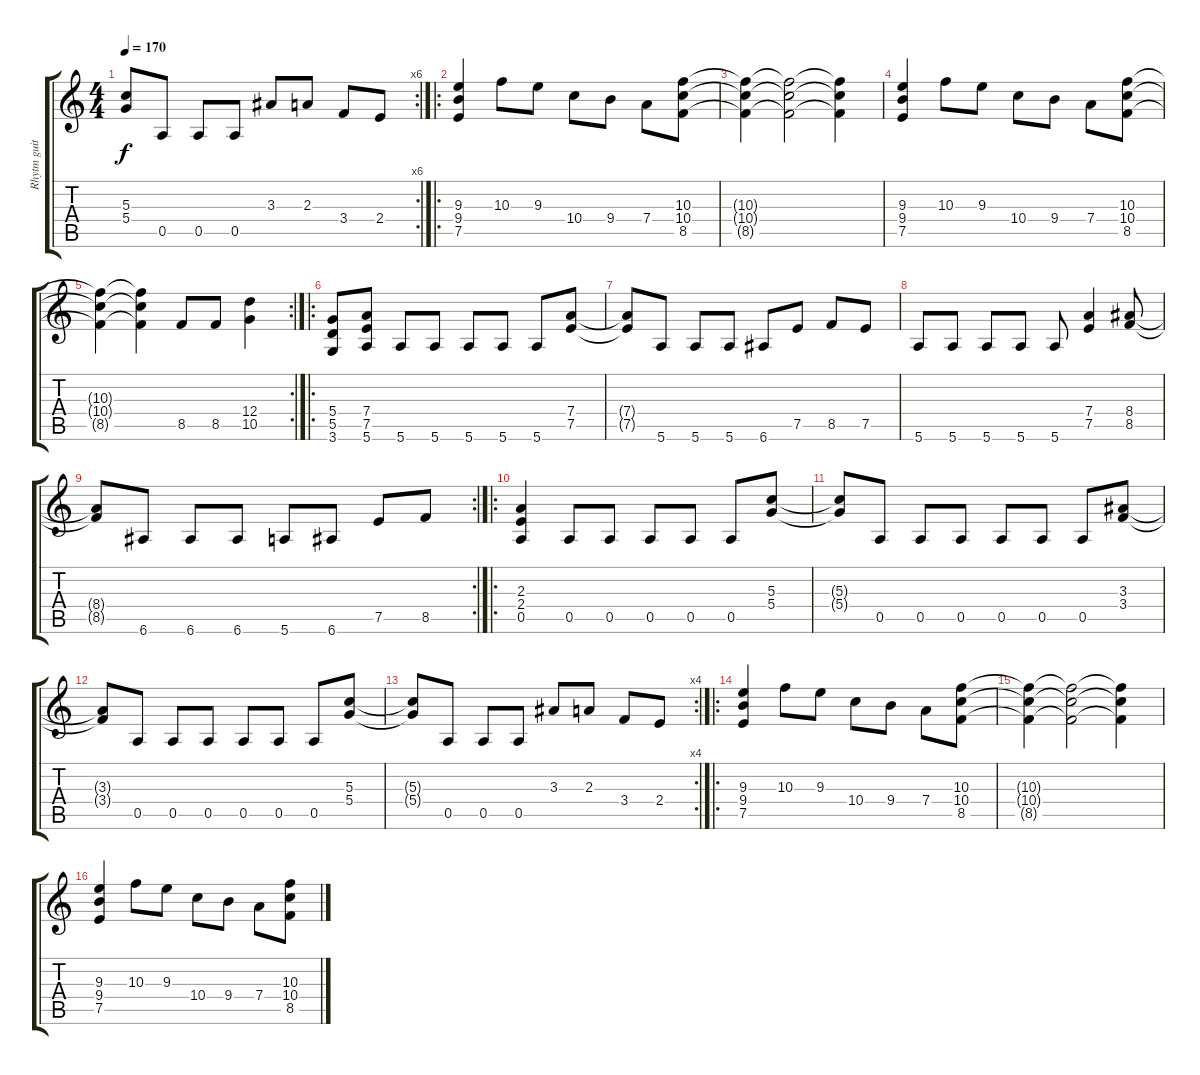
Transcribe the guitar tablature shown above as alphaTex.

\track ("Rhytm guitar" "Rhytm guit") {instrument distortionguitar}
\staff {score tabs}
\tuning (E4 B3 G3 D3 A2 E2) {hide}
\rc 6
\ts (4 4)
\tempo 170
\clef g2
\ks c
(5.3{t} 5.4{t}).8{dy f} 0.5.8 0.5.8 0.5.8 3.3.8 2.3.8 3.4.8 2.4.8 |
\ro
(9.3 9.4 7.5).4 10.3.8 9.3.8 10.4.8 9.4.8 7.4.8 (10.3 10.4 8.5).8 |
(10.3{t} 10.4{t} 8.5{t}).4 (10.3{t} 10.4{t} 8.5{t}).2 (10.3{t} 10.4{t} 8.5{t}).4 |
(9.3 9.4 7.5).4 10.3.8 9.3.8 10.4.8 9.4.8 7.4.8 (10.3 10.4 8.5).8 |
\rc 2
(10.3{t} 10.4{t} 8.5{t}).4 (10.3{t} 10.4{t} 8.5{t}).4 8.5.8 8.5.8 (12.4 10.5).4 |
\ro
(5.4 5.5 3.6).8 (7.4 7.5 5.6).8 5.6.8 5.6.8 5.6.8 5.6.8 5.6.8 (7.4 7.5).8 |
(7.4{t} 7.5{t}).8 5.6.8 5.6.8 5.6.8 6.6.8 7.5.8 8.5.8 7.5.8 |
5.6.8 5.6.8 5.6.8 5.6.8 5.6.8 (7.4 7.5).4 (8.4 8.5).8 |
\rc 2
(8.4{t} 8.5{t}).8 6.6.8 6.6.8 6.6.8 5.6.8 6.6.8 7.5.8 8.5.8 |
\ro
(2.3 2.4 0.5).4 0.5.8 0.5.8 0.5.8 0.5.8 0.5.8 (5.3 5.4).8 |
(5.3{t} 5.4{t}).8 0.5.8 0.5.8 0.5.8 0.5.8 0.5.8 0.5.8 (3.3 3.4).8 |
(3.3{t} 3.4{t}).8 0.5.8 0.5.8 0.5.8 0.5.8 0.5.8 0.5.8 (5.3 5.4).8 |
\rc 4
(5.3{t} 5.4{t}).8 0.5.8 0.5.8 0.5.8 3.3.8 2.3.8 3.4.8 2.4.8 |
\ro
(9.3 9.4 7.5).4 10.3.8 9.3.8 10.4.8 9.4.8 7.4.8 (10.3 10.4 8.5).8 |
(10.3{t} 10.4{t} 8.5{t}).4 (10.3{t} 10.4{t} 8.5{t}).2 (10.3{t} 10.4{t} 8.5{t}).4 |
(9.3 9.4 7.5).4 10.3.8 9.3.8 10.4.8 9.4.8 7.4.8 (10.3 10.4 8.5).8
